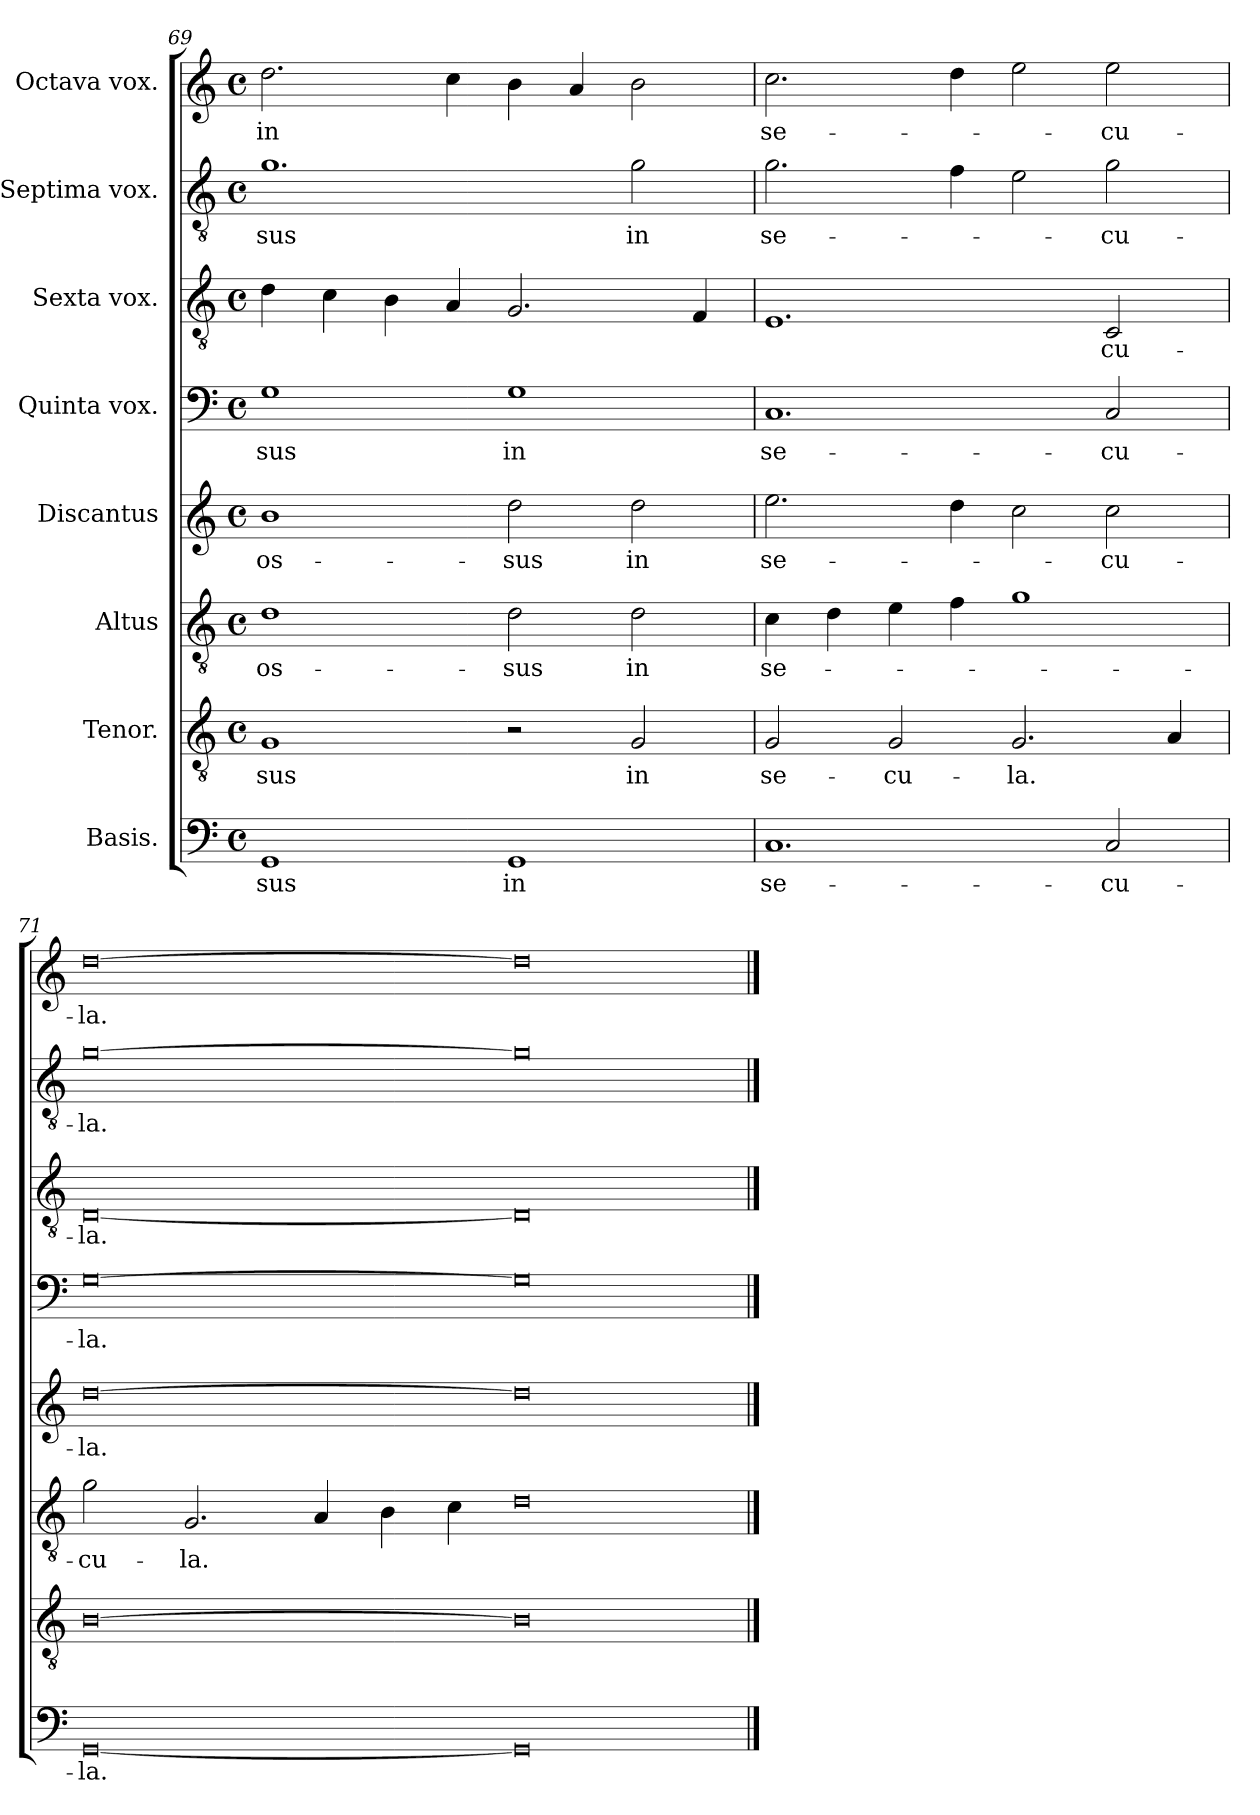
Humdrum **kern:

**kern	**text	**kern	**text	**kern	**text	**kern	**text	**kern	**text	**kern	**text	**kern	**text	**kern	**text
*part8	*part8	*part7	*part7	*part6	*part6	*part5	*part5	*part4	*part4	*part3	*part3	*part2	*part2	*part1	*part1
*staff8	*staff8	*staff7	*staff7	*staff6	*staff6	*staff5	*staff5	*staff4	*staff4	*staff3	*staff3	*staff2	*staff2	*staff1	*staff1
*I"Basis.	*	*I"Tenor.	*	*I"Altus	*	*I"Discantus	*	*I"Quinta vox.	*	*I"Sexta vox.	*	*I"Septima vox.	*	*I"Octava vox.	*
*clefF4	*	*clefGv2	*	*clefGv2	*	*clefG2	*	*clefF4	*	*clefGv2	*	*clefGv2	*	*clefG2	*
*k[]	*	*k[]	*	*k[]	*	*k[]	*	*k[]	*	*k[]	*	*k[]	*	*k[]	*
*M4/2	*	*M4/2	*	*M4/2	*	*M4/2	*	*M4/2	*	*M4/2	*	*M4/2	*	*M4/2	*
*met(c)	*	*met(c)	*	*met(c)	*	*met(c)	*	*met(c)	*	*met(c)	*	*met(c)	*	*met(c)	*
=69	=69	=69	=69	=69	=69	=69	=69	=69	=69	=69	=69	=69	=69	=69	=69
!	!LO:LY:b	!	!LO:LY:b	!	!LO:LY:b	!	!LO:LY:b	!	!LO:LY:b	!	!	!	!LO:LY:b	!	!LO:LY:b
1GG	-sus	1G	-sus	1d	-os-	1b	-os-	1G	-sus	4d\	.	1.g	-sus	2.dd\	in
.	.	.	.	.	.	.	.	.	.	4c\	.	.	.	.	.
.	.	.	.	.	.	.	.	.	.	4B\	.	.	.	.	.
.	.	.	.	.	.	.	.	.	.	4A/	.	.	.	4cc\	.
!	!LO:LY:b	!	!	!	!LO:LY:b	!	!LO:LY:b	!	!LO:LY:b	!	!	!	!	!	!
1GG	in	2r	.	2d\	-sus	2dd\	-sus	1G	in	2.G/	.	.	.	4b\	.
.	.	.	.	.	.	.	.	.	.	.	.	.	.	4a/	.
!	!	!	!LO:LY:b	!	!LO:LY:b	!	!LO:LY:b	!	!	!	!	!	!LO:LY:b	!	!
.	.	2G/	in	2d\	in	2dd\	in	.	.	.	.	2g\	in	2b\	.
.	.	.	.	.	.	.	.	.	.	4F/	.	.	.	.	.
=70	=70	=70	=70	=70	=70	=70	=70	=70	=70	=70	=70	=70	=70	=70	=70
!	!LO:LY:b	!	!LO:LY:b	!	!LO:LY:b	!	!LO:LY:b	!	!LO:LY:b	!	!	!	!LO:LY:b	!	!LO:LY:b
1.C	se-	2G/	se-	4c\	se-	2.ee\	se-	1.C	se-	1.E	.	2.g\	se-	2.cc\	se-
.	.	.	.	4d\	.	.	.	.	.	.	.	.	.	.	.
!	!	!	!LO:LY:b	!	!	!	!	!	!	!	!	!	!	!	!
.	.	2G/	-cu-	4e\	.	.	.	.	.	.	.	.	.	.	.
.	.	.	.	4f\	.	4dd\	.	.	.	.	.	4f\	.	4dd\	.
!	!	!	!LO:LY:b	!	!	!	!	!	!	!	!	!	!	!	!
.	.	2.G/	-la.	1g	.	2cc\	.	.	.	.	.	2e\	.	2ee\	.
!	!LO:LY:b	!	!	!	!	!	!LO:LY:b	!	!LO:LY:b	!	!LO:LY:b	!	!LO:LY:b	!	!LO:LY:b
2C/	-cu-	.	.	.	.	2cc\	-cu-	2C/	-cu-	2C/	-cu-	2g\	-cu-	2ee\	-cu-
.	.	4A/	.	.	.	.	.	.	.	.	.	.	.	.	.
=71	=71	=71	=71	=71	=71	=71	=71	=71	=71	=71	=71	=71	=71	=71	=71
!	!LO:LY:b	!	!	!	!LO:LY:b	!	!LO:LY:b	!	!LO:LY:b	!	!LO:LY:b	!	!LO:LY:b	!	!LO:LY:b
[0GG	-la.	[0B	.	2g\	-cu-	[0dd	-la.	[0G	-la.	[0D	-la.	[0g	-la.	[0dd	-la.
!	!	!	!	!	!LO:LY:b	!	!	!	!	!	!	!	!	!	!
.	.	.	.	2.G/	-la.	.	.	.	.	.	.	.	.	.	.
.	.	.	.	4A/	.	.	.	.	.	.	.	.	.	.	.
.	.	.	.	4B\	.	.	.	.	.	.	.	.	.	.	.
.	.	.	.	4c\	.	.	.	.	.	.	.	.	.	.	.
0GG]	.	0B]	.	0d	.	0dd]	.	0G]	.	0D]	.	0g]	.	0dd]	.
==	==	==	==	==	==	==	==	==	==	==	==	==	==	==	==
*-	*-	*-	*-	*-	*-	*-	*-	*-	*-	*-	*-	*-	*-	*-	*-
